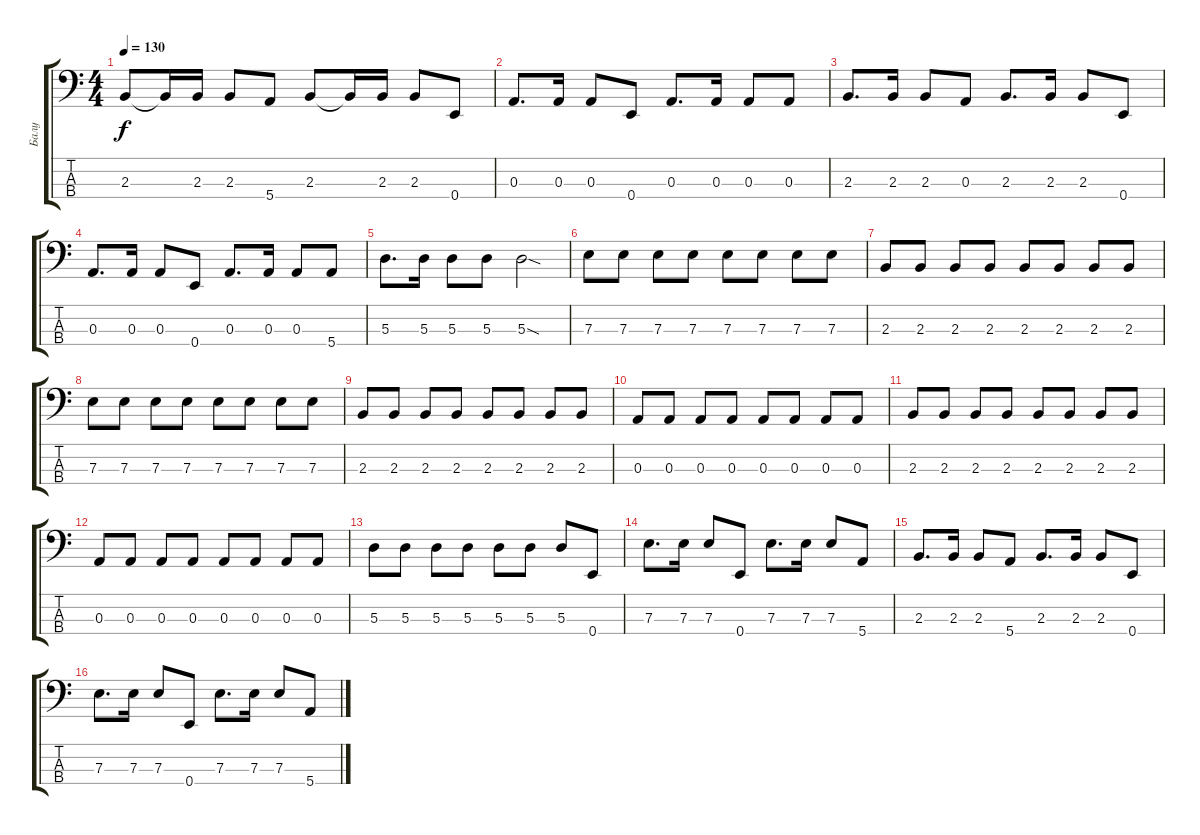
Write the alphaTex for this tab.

\track ("Балу" "Балу") {instrument electricbasspick}
\staff {score tabs}
\tuning (G2 D2 A1 E1) {hide}
\ts (4 4)
\tempo 130
\clef f4
\ks c
2.3.8{dy f} 2.3{t}.16 2.3.16 2.3.8 5.4.8 2.3.8 2.3{t}.16 2.3.16 2.3.8 0.4.8 |
0.3.8{d} 0.3.16 0.3.8 0.4.8 0.3.8{d} 0.3.16 0.3.8 0.3.8 |
2.3.8{d} 2.3.16 2.3.8 0.3.8 2.3.8{d} 2.3.16 2.3.8 0.4.8 |
0.3.8{d} 0.3.16 0.3.8 0.4.8 0.3.8{d} 0.3.16 0.3.8 5.4.8 |
5.3.8{d} 5.3.16 5.3.8 5.3.8 5.3{sod}.2 |
7.3.8 7.3.8 7.3.8 7.3.8 7.3.8 7.3.8 7.3.8 7.3.8 |
2.3.8 2.3.8 2.3.8 2.3.8 2.3.8 2.3.8 2.3.8 2.3.8 |
7.3.8 7.3.8 7.3.8 7.3.8 7.3.8 7.3.8 7.3.8 7.3.8 |
2.3.8 2.3.8 2.3.8 2.3.8 2.3.8 2.3.8 2.3.8 2.3.8 |
0.3.8 0.3.8 0.3.8 0.3.8 0.3.8 0.3.8 0.3.8 0.3.8 |
2.3.8 2.3.8 2.3.8 2.3.8 2.3.8 2.3.8 2.3.8 2.3.8 |
0.3.8 0.3.8 0.3.8 0.3.8 0.3.8 0.3.8 0.3.8 0.3.8 |
5.3.8 5.3.8 5.3.8 5.3.8 5.3.8 5.3.8 5.3.8 0.4.8 |
7.3.8{d} 7.3.16 7.3.8 0.4.8 7.3.8{d} 7.3.16 7.3.8 5.4.8 |
2.3.8{d} 2.3.16 2.3.8 5.4.8 2.3.8{d} 2.3.16 2.3.8 0.4.8 |
7.3.8{d} 7.3.16 7.3.8 0.4.8 7.3.8{d} 7.3.16 7.3.8 5.4.8
